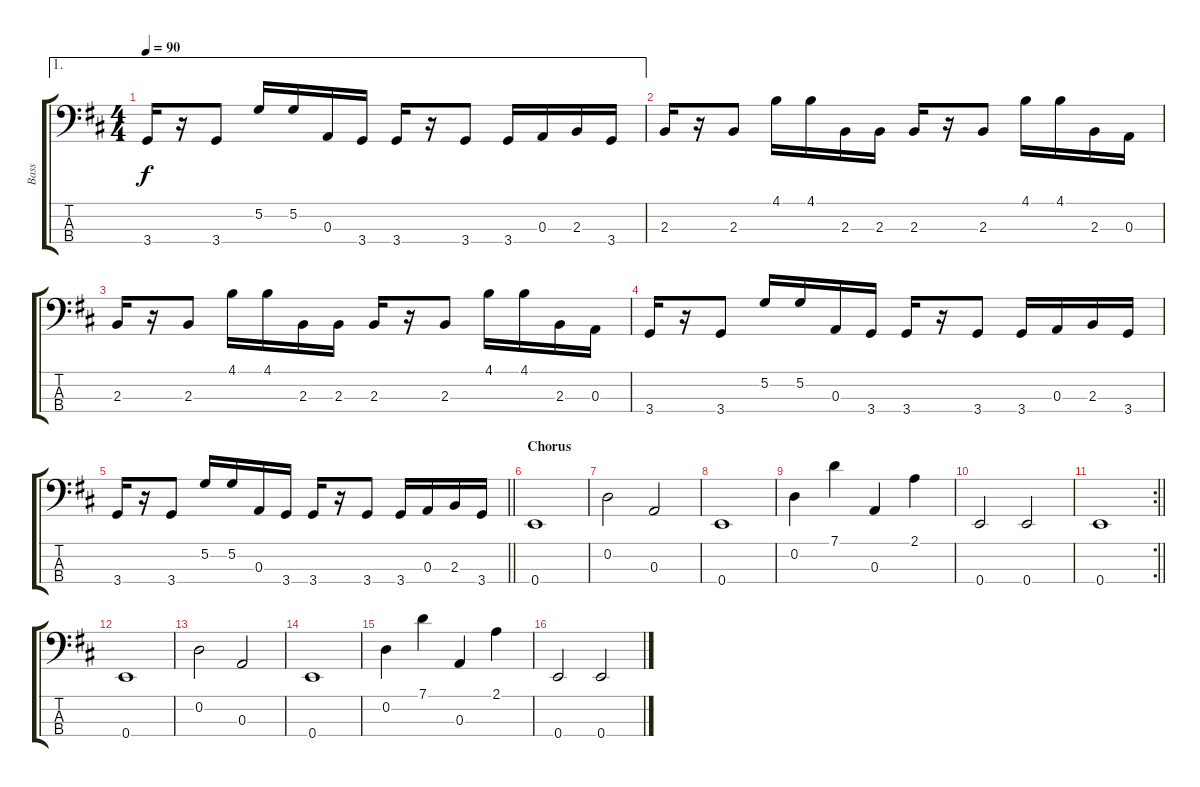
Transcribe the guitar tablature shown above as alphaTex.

\track ("Bass" "Bass") {instrument electricbassfinger}
\staff {score tabs}
\tuning (G2 D2 A1 E1) {hide}
\ae 1
\ts (4 4)
\tempo 90
\clef f4
\ks bminor
3.4.16{dy f} r.16 3.4.8 5.2.16 5.2.16 0.3.16 3.4.16 3.4.16 r.16 3.4.8 3.4.16 0.3.16 2.3.16 3.4.16 |
2.3.16 r.16 2.3.8 4.1.16 4.1.16 2.3.16 2.3.16 2.3.16 r.16 2.3.8 4.1.16 4.1.16 2.3.16 0.3.16 |
2.3.16 r.16 2.3.8 4.1.16 4.1.16 2.3.16 2.3.16 2.3.16 r.16 2.3.8 4.1.16 4.1.16 2.3.16 0.3.16 |
3.4.16 r.16 3.4.8 5.2.16 5.2.16 0.3.16 3.4.16 3.4.16 r.16 3.4.8 3.4.16 0.3.16 2.3.16 3.4.16 |
\barLineRight lightlight
3.4.16 r.16 3.4.8 5.2.16 5.2.16 0.3.16 3.4.16 3.4.16 r.16 3.4.8 3.4.16 0.3.16 2.3.16 3.4.16 |
\section ("" "Chorus")
0.4.1 |
0.2.2 0.3.2 |
0.4.1 |
0.2.4 7.1.4 0.3.4 2.1.4 |
0.4.2 0.4.2 |
\rc 2
\barLineRight lightlight
0.4.1 |
0.4.1 |
0.2.2 0.3.2 |
0.4.1 |
0.2.4 7.1.4 0.3.4 2.1.4 |
0.4.2 0.4.2
